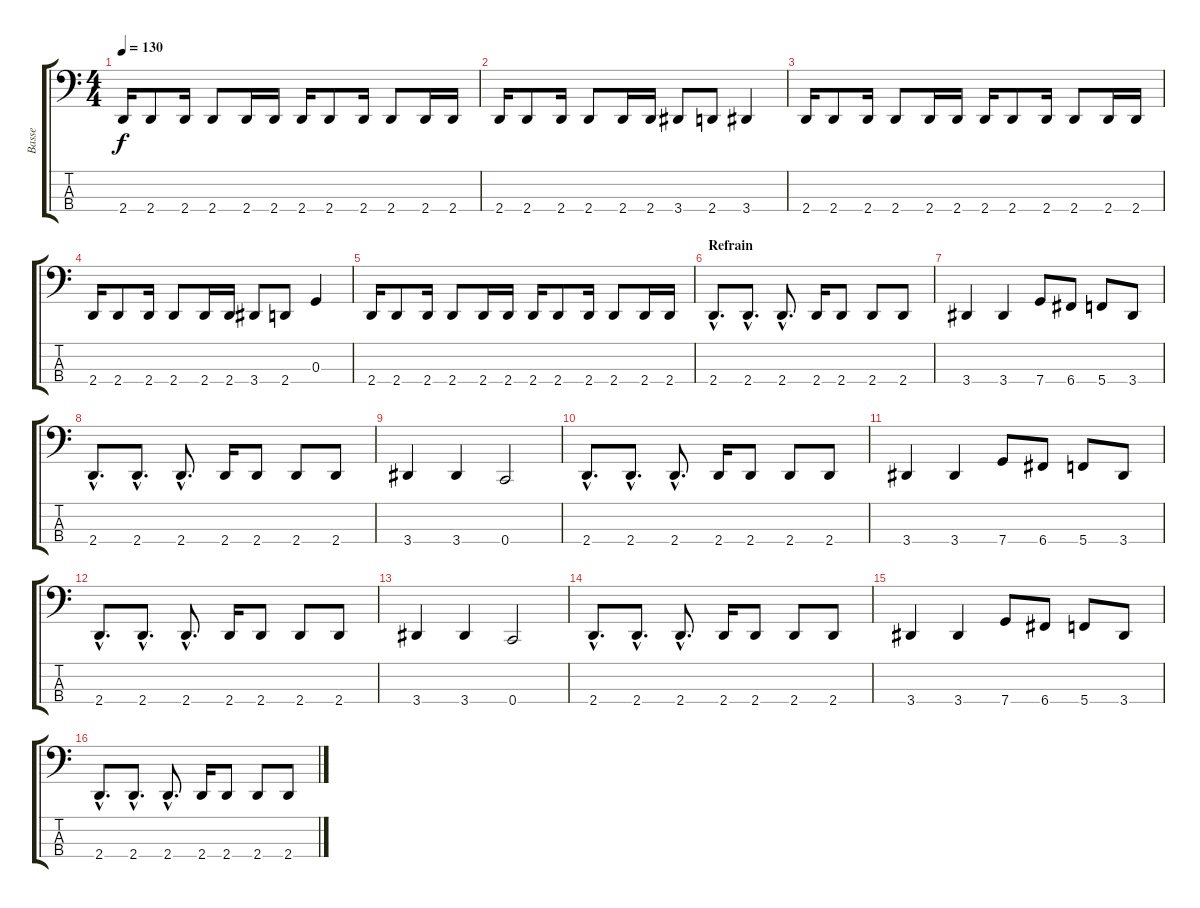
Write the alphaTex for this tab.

\track ("Basse" "Basse") {instrument electricbassfinger}
\staff {score tabs}
\tuning (F2 C2 G1 C1) {hide}
\ts (4 4)
\tempo 130
\clef f4
\ks c
2.4.16{dy f} 2.4.8 2.4.16 2.4.8 2.4.16 2.4.16 2.4.16 2.4.8 2.4.16 2.4.8 2.4.16 2.4.16 |
2.4.16 2.4.8 2.4.16 2.4.8 2.4.16 2.4.16 3.4.8 2.4.8 3.4.4 |
2.4.16 2.4.8 2.4.16 2.4.8 2.4.16 2.4.16 2.4.16 2.4.8 2.4.16 2.4.8 2.4.16 2.4.16 |
2.4.16 2.4.8 2.4.16 2.4.8 2.4.16 2.4.16 3.4.8 2.4.8 0.3.4 |
2.4.16 2.4.8 2.4.16 2.4.8 2.4.16 2.4.16 2.4.16 2.4.8 2.4.16 2.4.8 2.4.16 2.4.16 |
\section ("" "Refrain")
2.4{hac}.8{d} 2.4{hac}.8{d} 2.4{hac}.8{d} 2.4.16 2.4.8 2.4.8 2.4.8 |
3.4.4 3.4.4 7.4.8 6.4.8 5.4.8 3.4.8 |
2.4{hac}.8{d} 2.4{hac}.8{d} 2.4{hac}.8{d} 2.4.16 2.4.8 2.4.8 2.4.8 |
3.4.4 3.4.4 0.4.2 |
2.4{hac}.8{d} 2.4{hac}.8{d} 2.4{hac}.8{d} 2.4.16 2.4.8 2.4.8 2.4.8 |
3.4.4 3.4.4 7.4.8 6.4.8 5.4.8 3.4.8 |
2.4{hac}.8{d} 2.4{hac}.8{d} 2.4{hac}.8{d} 2.4.16 2.4.8 2.4.8 2.4.8 |
3.4.4 3.4.4 0.4.2 |
2.4{hac}.8{d} 2.4{hac}.8{d} 2.4{hac}.8{d} 2.4.16 2.4.8 2.4.8 2.4.8 |
3.4.4 3.4.4 7.4.8 6.4.8 5.4.8 3.4.8 |
2.4{hac}.8{d} 2.4{hac}.8{d} 2.4{hac}.8{d} 2.4.16 2.4.8 2.4.8 2.4.8
